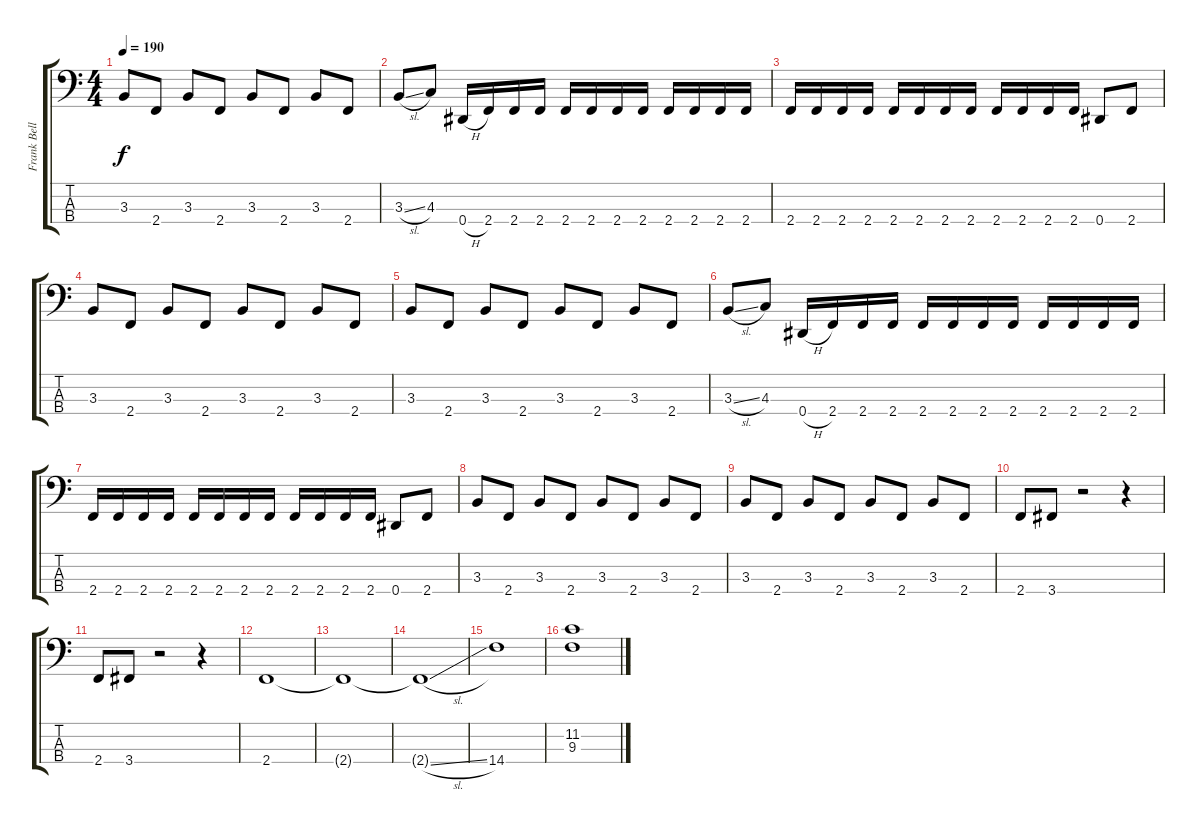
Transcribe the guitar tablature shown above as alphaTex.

\track ("Frank Bello" "Frank Bell") {instrument electricbassfinger}
\staff {score tabs}
\tuning (Gb2 Db2 Ab1 Eb1) {hide}
\ts (4 4)
\tempo 190
\clef f4
\ks c
3.3.8{dy f} 2.4.8 3.3.8 2.4.8 3.3.8 2.4.8 3.3.8 2.4.8 |
3.3{sl}.8 4.3.8 0.4{h}.16 2.4.16 2.4.16 2.4.16 2.4.16 2.4.16 2.4.16 2.4.16 2.4.16 2.4.16 2.4.16 2.4.16 |
2.4.16 2.4.16 2.4.16 2.4.16 2.4.16 2.4.16 2.4.16 2.4.16 2.4.16 2.4.16 2.4.16 2.4.16 0.4.8 2.4.8 |
3.3.8 2.4.8 3.3.8 2.4.8 3.3.8 2.4.8 3.3.8 2.4.8 |
3.3.8 2.4.8 3.3.8 2.4.8 3.3.8 2.4.8 3.3.8 2.4.8 |
3.3{sl}.8 4.3.8 0.4{h}.16 2.4.16 2.4.16 2.4.16 2.4.16 2.4.16 2.4.16 2.4.16 2.4.16 2.4.16 2.4.16 2.4.16 |
2.4.16 2.4.16 2.4.16 2.4.16 2.4.16 2.4.16 2.4.16 2.4.16 2.4.16 2.4.16 2.4.16 2.4.16 0.4.8 2.4.8 |
3.3.8 2.4.8 3.3.8 2.4.8 3.3.8 2.4.8 3.3.8 2.4.8 |
3.3.8 2.4.8 3.3.8 2.4.8 3.3.8 2.4.8 3.3.8 2.4.8 |
2.4.8 3.4.8 r.2 r.4 |
2.4.8 3.4.8 r.2 r.4 |
2.4.1{volume 16} |
2.4{t}.1 |
2.4{sl t}.1 |
14.4.1 |
(11.2 9.3).1{volume 13 instrument slapbass1}
